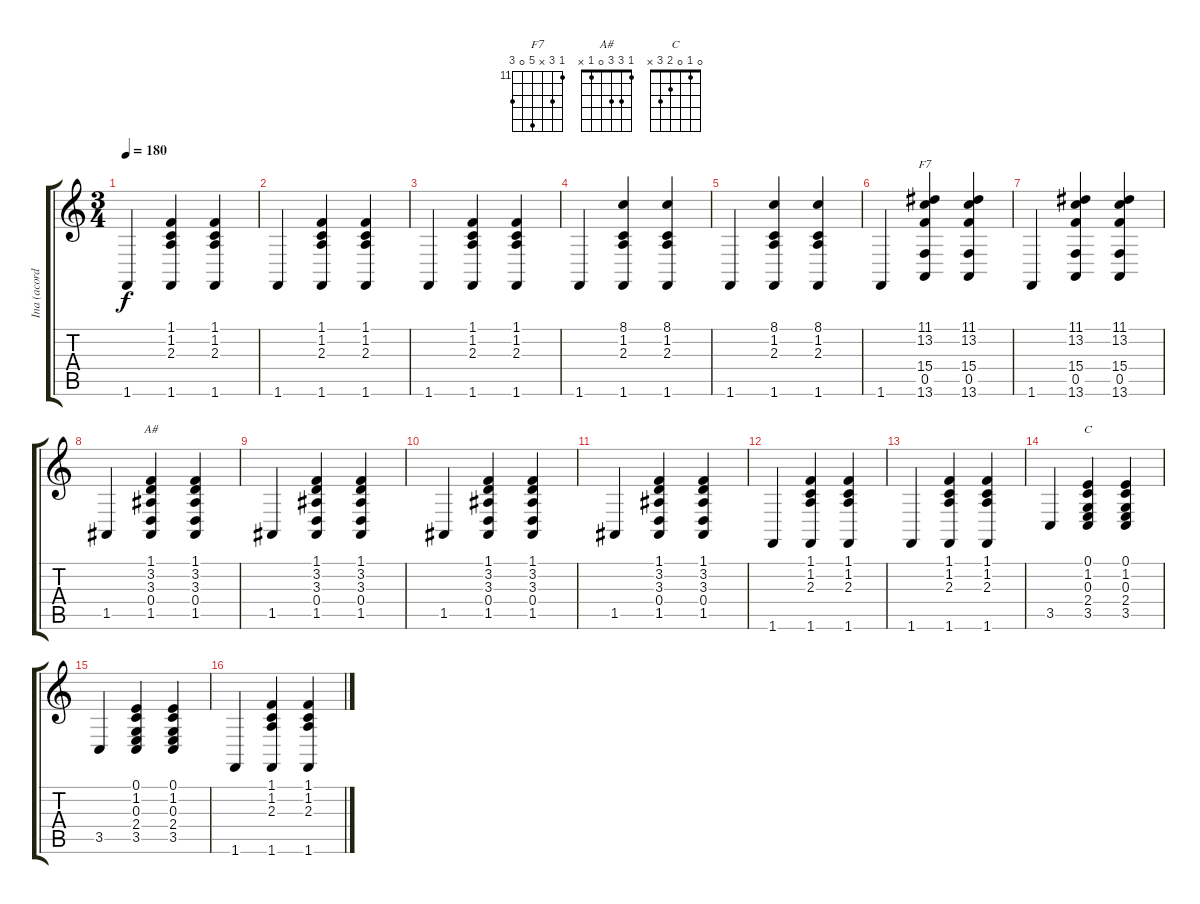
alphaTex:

\track ("Ina (acordeón)" "Ina (acord") {instrument accordion}
\staff {score tabs}
\tuning (E4 B3 G3 D3 A2 E2) {hide}
\chord ("F7" 11 13 x 15 0 13) {firstfret 11}
\chord ("A#" 1 3 3 0 1 x)
\chord ("C" 0 1 0 2 3 x)
\ts (3 4)
\tempo 180
\clef g2
\ks c
1.6.4{dy f} (1.1 1.2 2.3 1.6).4 (1.1 1.2 2.3 1.6).4 |
1.6.4 (1.1 1.2 2.3 1.6).4 (1.1 1.2 2.3 1.6).4 |
1.6.4 (1.1 1.2 2.3 1.6).4 (1.1 1.2 2.3 1.6).4 |
1.6.4 (8.1 1.2 2.3 1.6).4 (8.1 1.2 2.3 1.6).4 |
1.6.4 (8.1 1.2 2.3 1.6).4 (8.1 1.2 2.3 1.6).4 |
1.6.4 (11.1 13.2 15.4 0.5 13.6).4{ch "F7"} (11.1 13.2 15.4 0.5 13.6).4 |
1.6.4 (11.1 13.2 15.4 0.5 13.6).4 (11.1 13.2 15.4 0.5 13.6).4 |
1.5.4 (1.1 3.2 3.3 0.4 1.5).4{ch "A#"} (1.1 3.2 3.3 0.4 1.5).4 |
1.5.4 (1.1 3.2 3.3 0.4 1.5).4 (1.1 3.2 3.3 0.4 1.5).4 |
1.5.4 (1.1 3.2 3.3 0.4 1.5).4 (1.1 3.2 3.3 0.4 1.5).4 |
1.5.4 (1.1 3.2 3.3 0.4 1.5).4 (1.1 3.2 3.3 0.4 1.5).4 |
1.6.4 (1.1 1.2 2.3 1.6).4 (1.1 1.2 2.3 1.6).4 |
1.6.4 (1.1 1.2 2.3 1.6).4 (1.1 1.2 2.3 1.6).4 |
3.5.4 (0.1 1.2 0.3 2.4 3.5).4{ch "C"} (0.1 1.2 0.3 2.4 3.5).4 |
3.5.4 (0.1 1.2 0.3 2.4 3.5).4 (0.1 1.2 0.3 2.4 3.5).4 |
1.6.4 (1.1 1.2 2.3 1.6).4 (1.1 1.2 2.3 1.6).4
